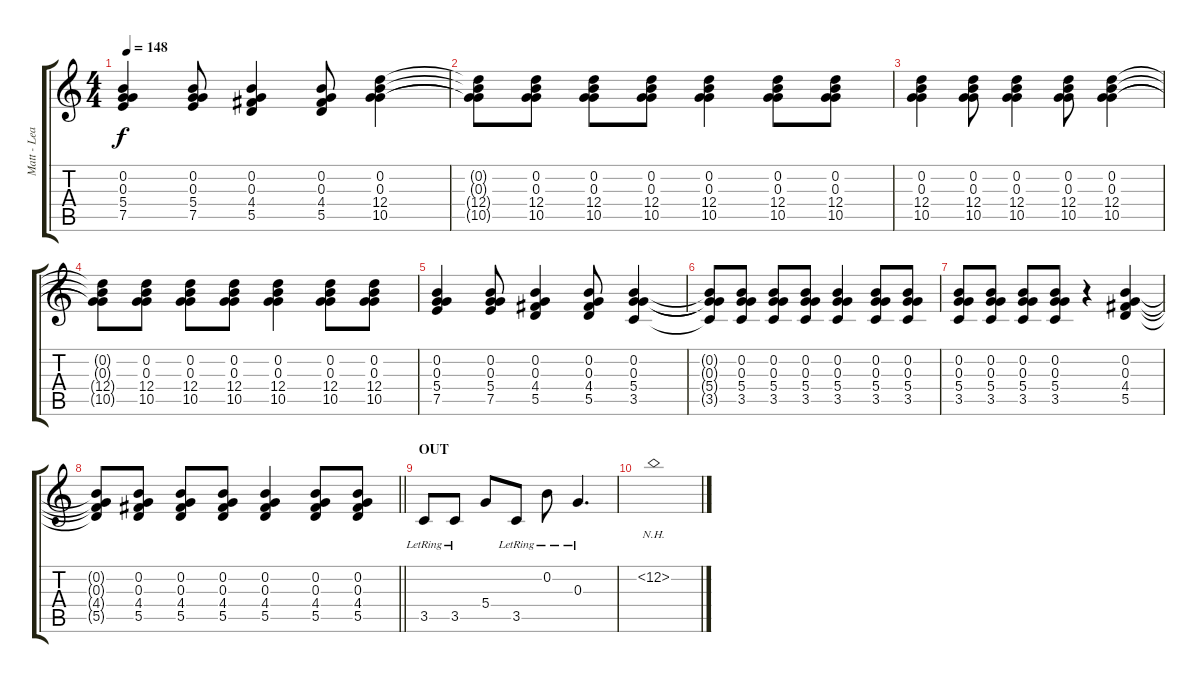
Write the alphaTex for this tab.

\track ("Matt - Lead Guitar" "Matt - Lea") {instrument acousticguitarsteel}
\staff {score tabs}
\tuning (E4 B3 G3 D3 A2 E2) {hide}
\ts (4 4)
\tempo 148
\clef g2
\ks c
(0.2 0.3 5.4 7.5).4{dy f} (0.2 0.3 5.4 7.5).8 (0.2 0.3 4.4 5.5).4 (0.2 0.3 4.4 5.5).8 (0.2 0.3 12.4 10.5).4 |
(0.2{t} 0.3{t} 12.4{t} 10.5{t}).8 (0.2 0.3 12.4 10.5).8 (0.2 0.3 12.4 10.5).8 (0.2 0.3 12.4 10.5).8 (0.2 0.3 12.4 10.5).4 (0.2 0.3 12.4 10.5).8 (0.2 0.3 12.4 10.5).8 |
(0.2 0.3 12.4 10.5).4 (0.2 0.3 12.4 10.5).8 (0.2 0.3 12.4 10.5).4 (0.2 0.3 12.4 10.5).8 (0.2 0.3 12.4 10.5).4 |
(0.2{t} 0.3{t} 12.4{t} 10.5{t}).8 (0.2 0.3 12.4 10.5).8 (0.2 0.3 12.4 10.5).8 (0.2 0.3 12.4 10.5).8 (0.2 0.3 12.4 10.5).4 (0.2 0.3 12.4 10.5).8 (0.2 0.3 12.4 10.5).8 |
(0.2 0.3 5.4 7.5).4 (0.2 0.3 5.4 7.5).8 (0.2 0.3 4.4 5.5).4 (0.2 0.3 4.4 5.5).8 (0.2 0.3 5.4 3.5).4 |
(0.2{t} 0.3{t} 5.4{t} 3.5{t}).8 (0.2 0.3 5.4 3.5).8 (0.2 0.3 5.4 3.5).8 (0.2 0.3 5.4 3.5).8 (0.2 0.3 5.4 3.5).4 (0.2 0.3 5.4 3.5).8 (0.2 0.3 5.4 3.5).8 |
(0.2 0.3 5.4 3.5).8 (0.2 0.3 5.4 3.5).8 (0.2 0.3 5.4 3.5).8 (0.2 0.3 5.4 3.5).8 r.4 (0.2 0.3 4.4 5.5).4 |
\barLineRight lightlight
(0.2{t} 0.3{t} 4.4{t} 5.5{t}).8 (0.2 0.3 4.4 5.5).8 (0.2 0.3 4.4 5.5).8 (0.2 0.3 4.4 5.5).8 (0.2 0.3 4.4 5.5).4 (0.2 0.3 4.4 5.5).8 (0.2 0.3 4.4 5.5).8 |
\section ("" "OUT")
3.5{lr}.8 3.5{lr}.8 5.4.8 3.5{lr}.8 0.2{lr}.8 0.3{lr}.4{d} |
12.2{nh}.1
